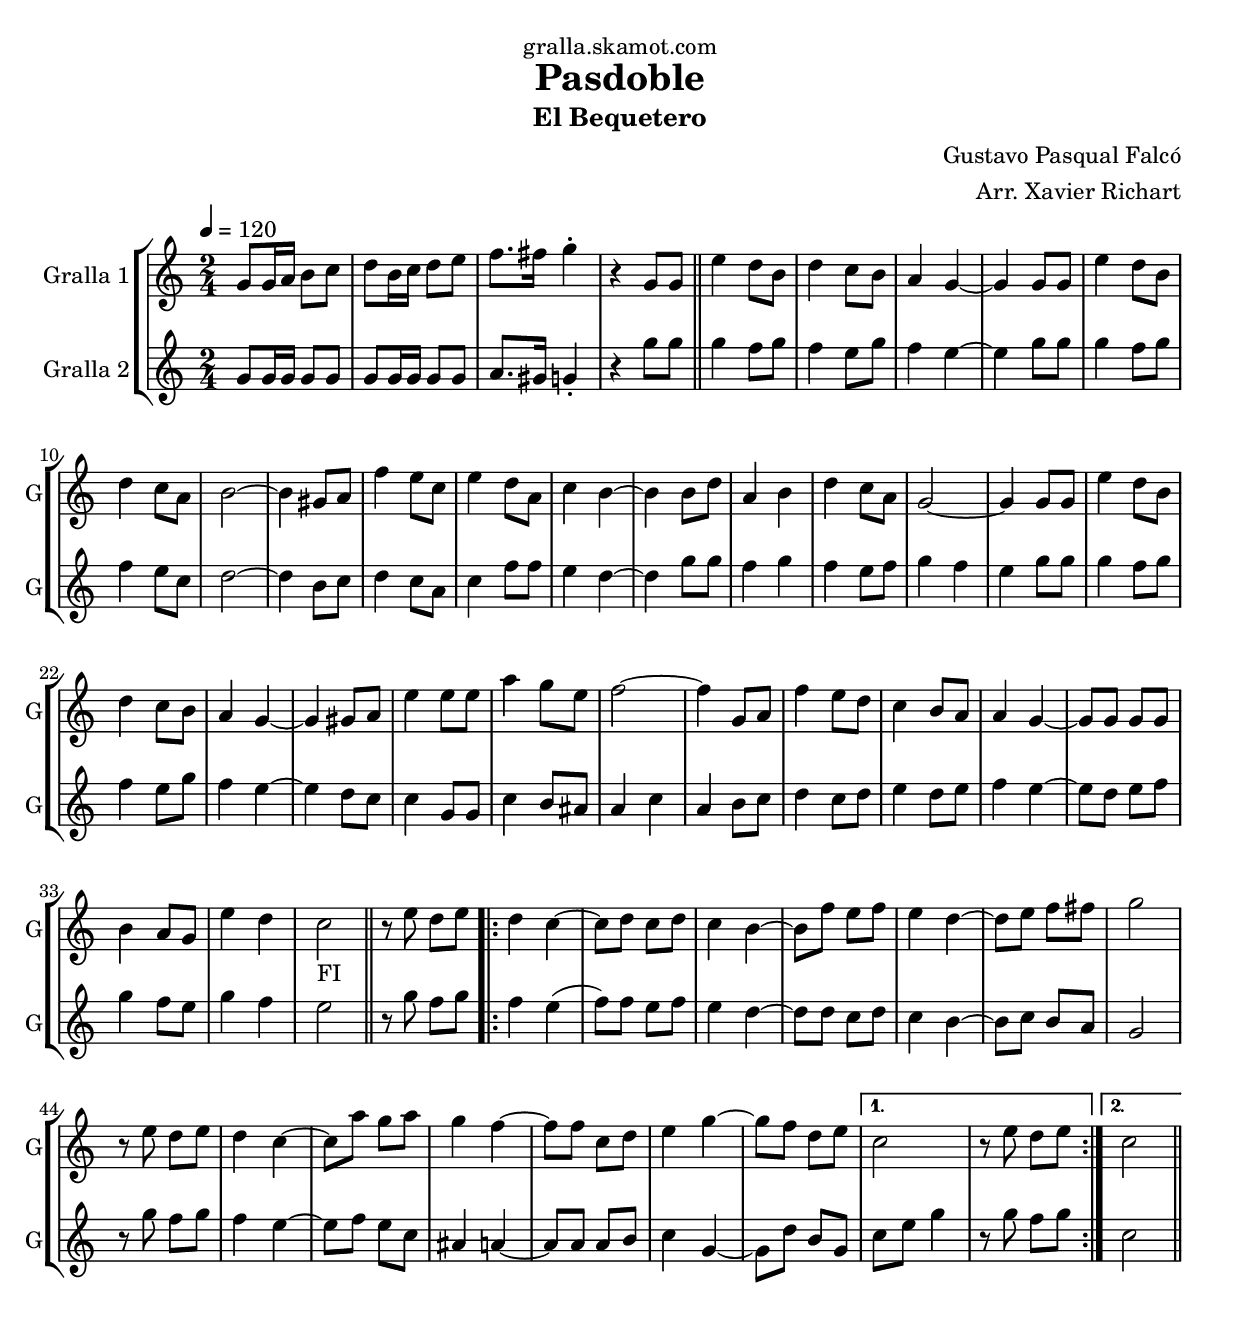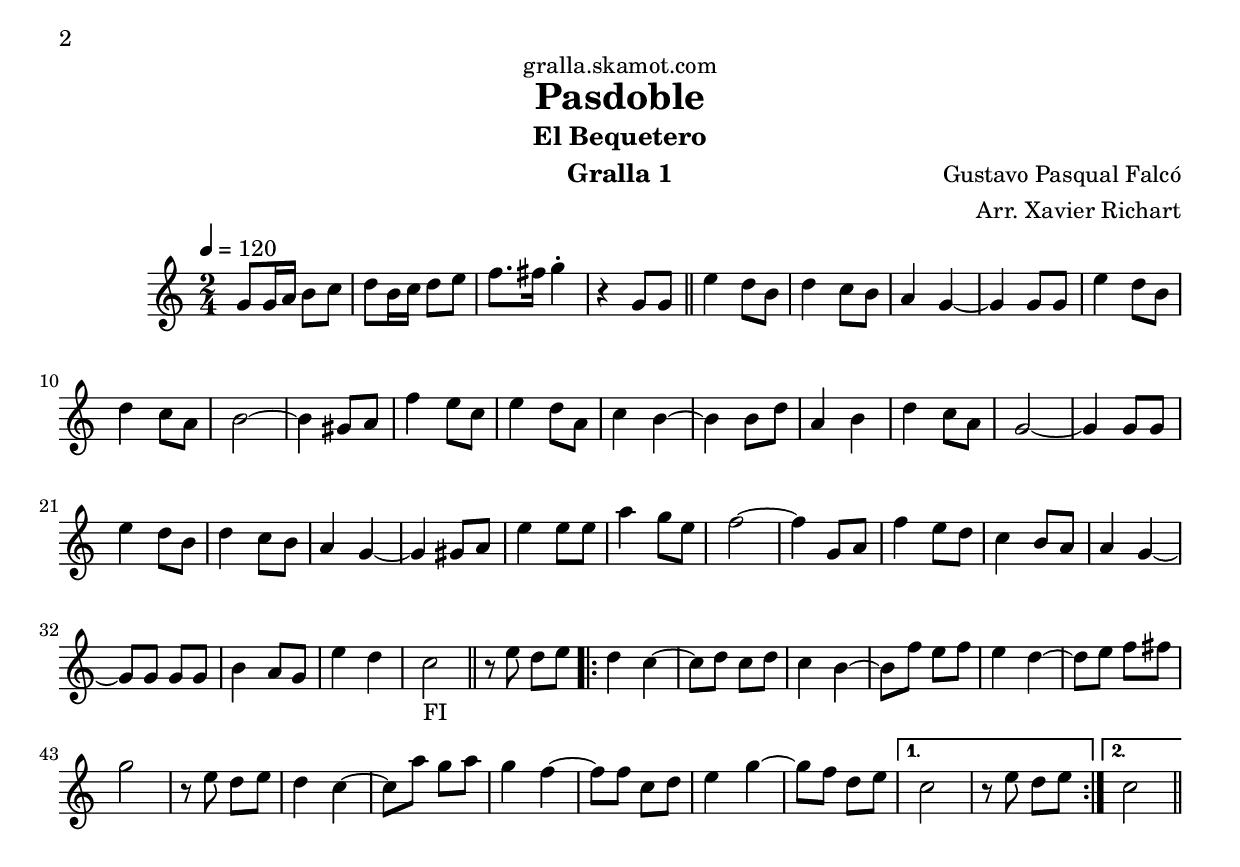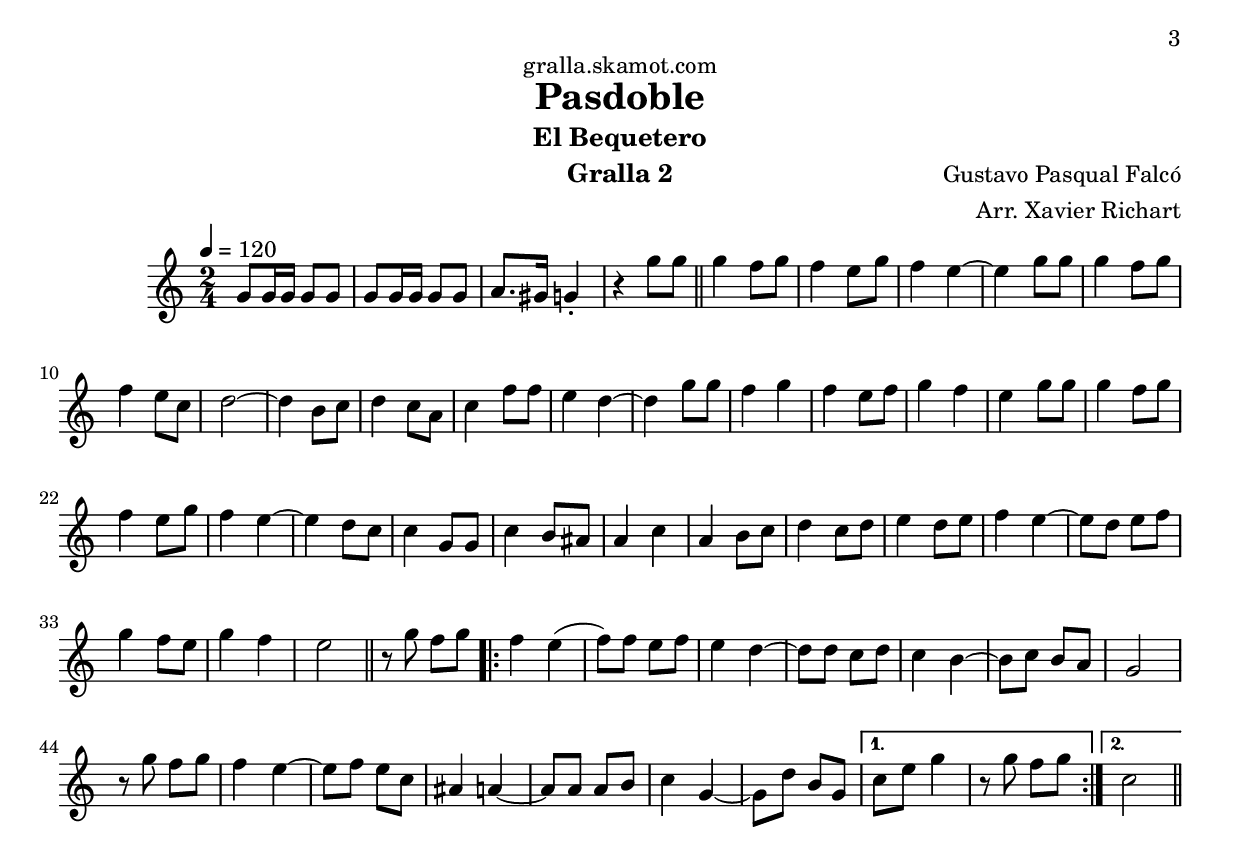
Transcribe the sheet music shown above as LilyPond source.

\version "2.16.2"

\header {
  dedication="gralla.skamot.com"
  title="Pasdoble"
  subtitle="El Bequetero"
  subsubtitle=""
  poet=""
  meter=""
  piece=""
  composer="Gustavo Pasqual Falcó"
  arranger="Arr. Xavier Richart"
  opus=""
  instrument=""
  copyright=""
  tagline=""
}

liniaroAa =
\relative g'
{
  \tempo 4=120
  \clef treble
  \key c \major
  \time 2/4
  g8 g16 a b8 c  |
  d8 b16 c d8 e  |
  f8. fis16 g4-.  |
  r4 g,8 g  \bar "||"
  %05
  e'4 d8 b  |
  d4 c8 b  |
  a4 g ~  |
  g4 g8 g  |
  e'4 d8 b  |
  %10
  d4 c8 a  |
  b2 ~  |
  b4 gis8 a  |
  f'4 e8 c  |
  e4 d8 a  |
  %15
  c4 b ~  |
  b4 b8 d  |
  a4 b  |
  d4 c8 a  |
  g2 ~  |
  %20
  g4 g8 g  |
  e'4 d8 b  |
  d4 c8 b  |
  a4 g ~  |
  g4 gis8 a  |
  %25
  e'4 e8 e  |
  a4 g8 e  |
  f2 ~  |
  f4 g,8 a  |
  f'4 e8 d  |
  %30
  c4 b8 a  |
  a4 g ~  |
  g8 g g g  |
  b4 a8 g  |
  e'4 d  |
  %35
  c2 _"FI"  \bar "||"
  r8 e d e  |
  \repeat volta 2 { d4 c ~  |
  c8 d c d  |
  c4 b ~  |
  %40
  b8 f' e f  |
  e4 d ~  |
  d8 e f fis  |
  g2  |
  r8 e d e  |
  %45
  d4 c ~  |
  c8 a' g a  |
  g4 f ~  |
  f8 f c d  |
  e4 g ~  |
  %50
  g8 f d e }
  \alternative { { c2  |
  r8 e d e }
  { c2 } } \bar "||"
}

liniaroAb =
\relative g'
{
  \tempo 4=120
  \clef treble
  \key c \major
  \time 2/4
  g8 g16 g g8 g  |
  g8 g16 g g8 g  |
  a8. gis16 g4-.  |
  r4 g'8 g  \bar "||"
  %05
  g4 f8 g  |
  f4 e8 g  |
  f4 e ~  |
  e4 g8 g  |
  g4 f8 g  |
  %10
  f4 e8 c  |
  d2 ~  |
  d4 b8 c  |
  d4 c8 a  |
  c4 f8 f  |
  %15
  e4 d ~  |
  d4 g8 g  |
  f4 g  |
  f4 e8 f  |
  g4 f  |
  %20
  e4 g8 g  |
  g4 f8 g  |
  f4 e8 g  |
  f4 e ~  |
  e4 d8 c  |
  %25
  c4 g8 g  |
  c4 b8 ais  |
  a4 c  |
  a4 b8 c  |
  d4 c8 d  |
  %30
  e4 d8 e  |
  f4 e ~  |
  e8 d e f  |
  g4 f8 e  |
  g4 f  |
  %35
  e2  \bar "||"
  r8 g f g  |
  \repeat volta 2 { f4 e (  |
  f8 ) f e f  |
  e4 d ~  |
  %40
  d8 d c d  |
  c4 b ~  |
  b8 c b a  |
  g2  |
  r8 g' f g  |
  %45
  f4 e ~  |
  e8 f e c  |
  ais4 a ~  |
  a8 a a b  |
  c4 g ~  |
  %50
  g8 d' b g }
  \alternative { { c8 e g4  |
  r8 g f g }
  { c,2 } } \bar "||"
}

\bookpart {
  \score {
    \new StaffGroup {
      \override Score.RehearsalMark #'self-alignment-X = #LEFT
      <<
        \new Staff \with {instrumentName = #"Gralla 1" shortInstrumentName = #"G"} \liniaroAa
        \new Staff \with {instrumentName = #"Gralla 2" shortInstrumentName = #"G"} \liniaroAb
      >>
    }
    \layout {}
  }
  \score { \unfoldRepeats
    \new StaffGroup {
      \override Score.RehearsalMark #'self-alignment-X = #LEFT
      <<
        \new Staff \with {instrumentName = #"Gralla 1" shortInstrumentName = #"G"} \liniaroAa
        \new Staff \with {instrumentName = #"Gralla 2" shortInstrumentName = #"G"} \liniaroAb
      >>
    }
    \midi {
      \set Staff.midiInstrument = "oboe"
      \set DrumStaff.midiInstrument = "drums"
    }
  }
}

\bookpart {
  \header {instrument="Gralla 1"}
  \score {
    \new StaffGroup {
      \override Score.RehearsalMark #'self-alignment-X = #LEFT
      <<
        \new Staff \liniaroAa
      >>
    }
    \layout {}
  }
  \score { \unfoldRepeats
    \new StaffGroup {
      \override Score.RehearsalMark #'self-alignment-X = #LEFT
      <<
        \new Staff \liniaroAa
      >>
    }
    \midi {
      \set Staff.midiInstrument = "oboe"
      \set DrumStaff.midiInstrument = "drums"
    }
  }
}

\bookpart {
  \header {instrument="Gralla 2"}
  \score {
    \new StaffGroup {
      \override Score.RehearsalMark #'self-alignment-X = #LEFT
      <<
        \new Staff \liniaroAb
      >>
    }
    \layout {}
  }
  \score { \unfoldRepeats
    \new StaffGroup {
      \override Score.RehearsalMark #'self-alignment-X = #LEFT
      <<
        \new Staff \liniaroAb
      >>
    }
    \midi {
      \set Staff.midiInstrument = "oboe"
      \set DrumStaff.midiInstrument = "drums"
    }
  }
}

